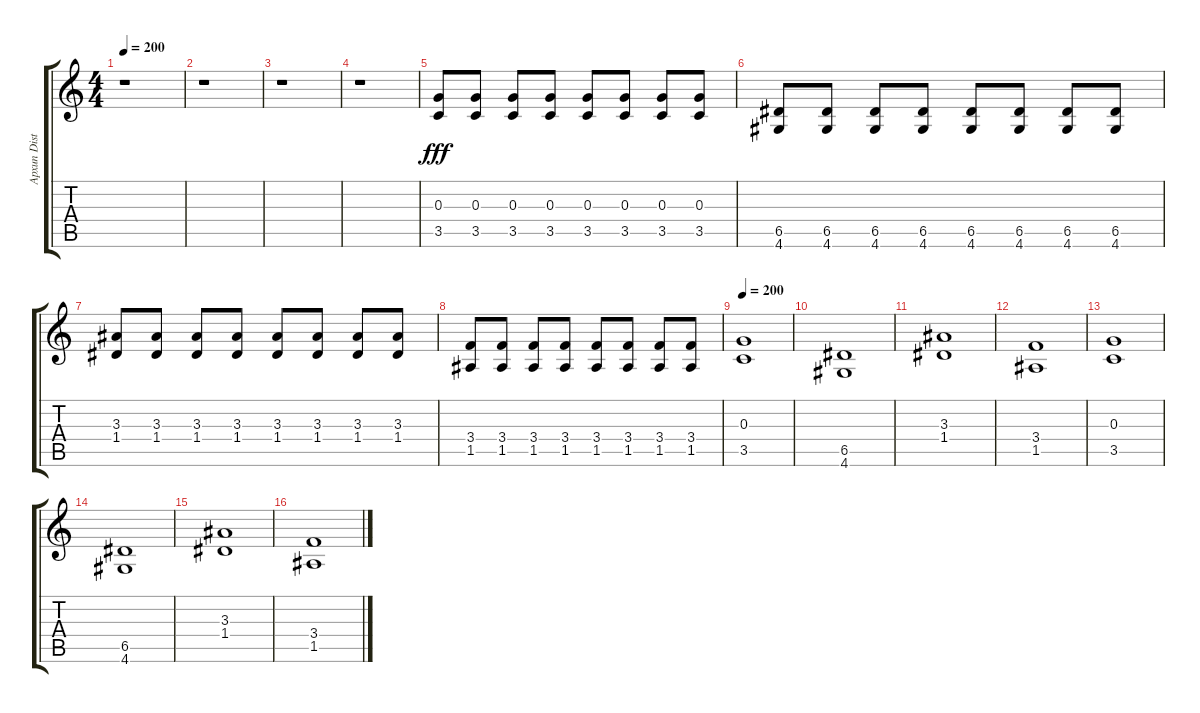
\track ("Архип Distr" "Архип Dist") {instrument distortionguitar}
\staff {score tabs}
\tuning (E4 B3 G3 D3 A2 E2) {hide}
\ts (4 4)
\tempo 200
\clef g2
\ks c
r.1{dy fff} |
r.1 |
r.1 |
r.1 |
(0.3 3.5).8 (0.3 3.5).8 (0.3 3.5).8 (0.3 3.5).8 (0.3 3.5).8 (0.3 3.5).8 (0.3 3.5).8 (0.3 3.5).8 |
(6.5 4.6).8 (6.5 4.6).8 (6.5 4.6).8 (6.5 4.6).8 (6.5 4.6).8 (6.5 4.6).8 (6.5 4.6).8 (6.5 4.6).8 |
(3.3 1.4).8 (3.3 1.4).8 (3.3 1.4).8 (3.3 1.4).8 (3.3 1.4).8 (3.3 1.4).8 (3.3 1.4).8 (3.3 1.4).8 |
(3.4 1.5).8 (3.4 1.5).8 (3.4 1.5).8 (3.4 1.5).8 (3.4 1.5).8 (3.4 1.5).8 (3.4 1.5).8 (3.4 1.5).8 |
\tempo 200
(0.3 3.5).1 |
(6.5 4.6).1 |
(3.3 1.4).1 |
(3.4 1.5).1 |
(0.3 3.5).1 |
(6.5 4.6).1 |
(3.3 1.4).1 |
(3.4 1.5).1
